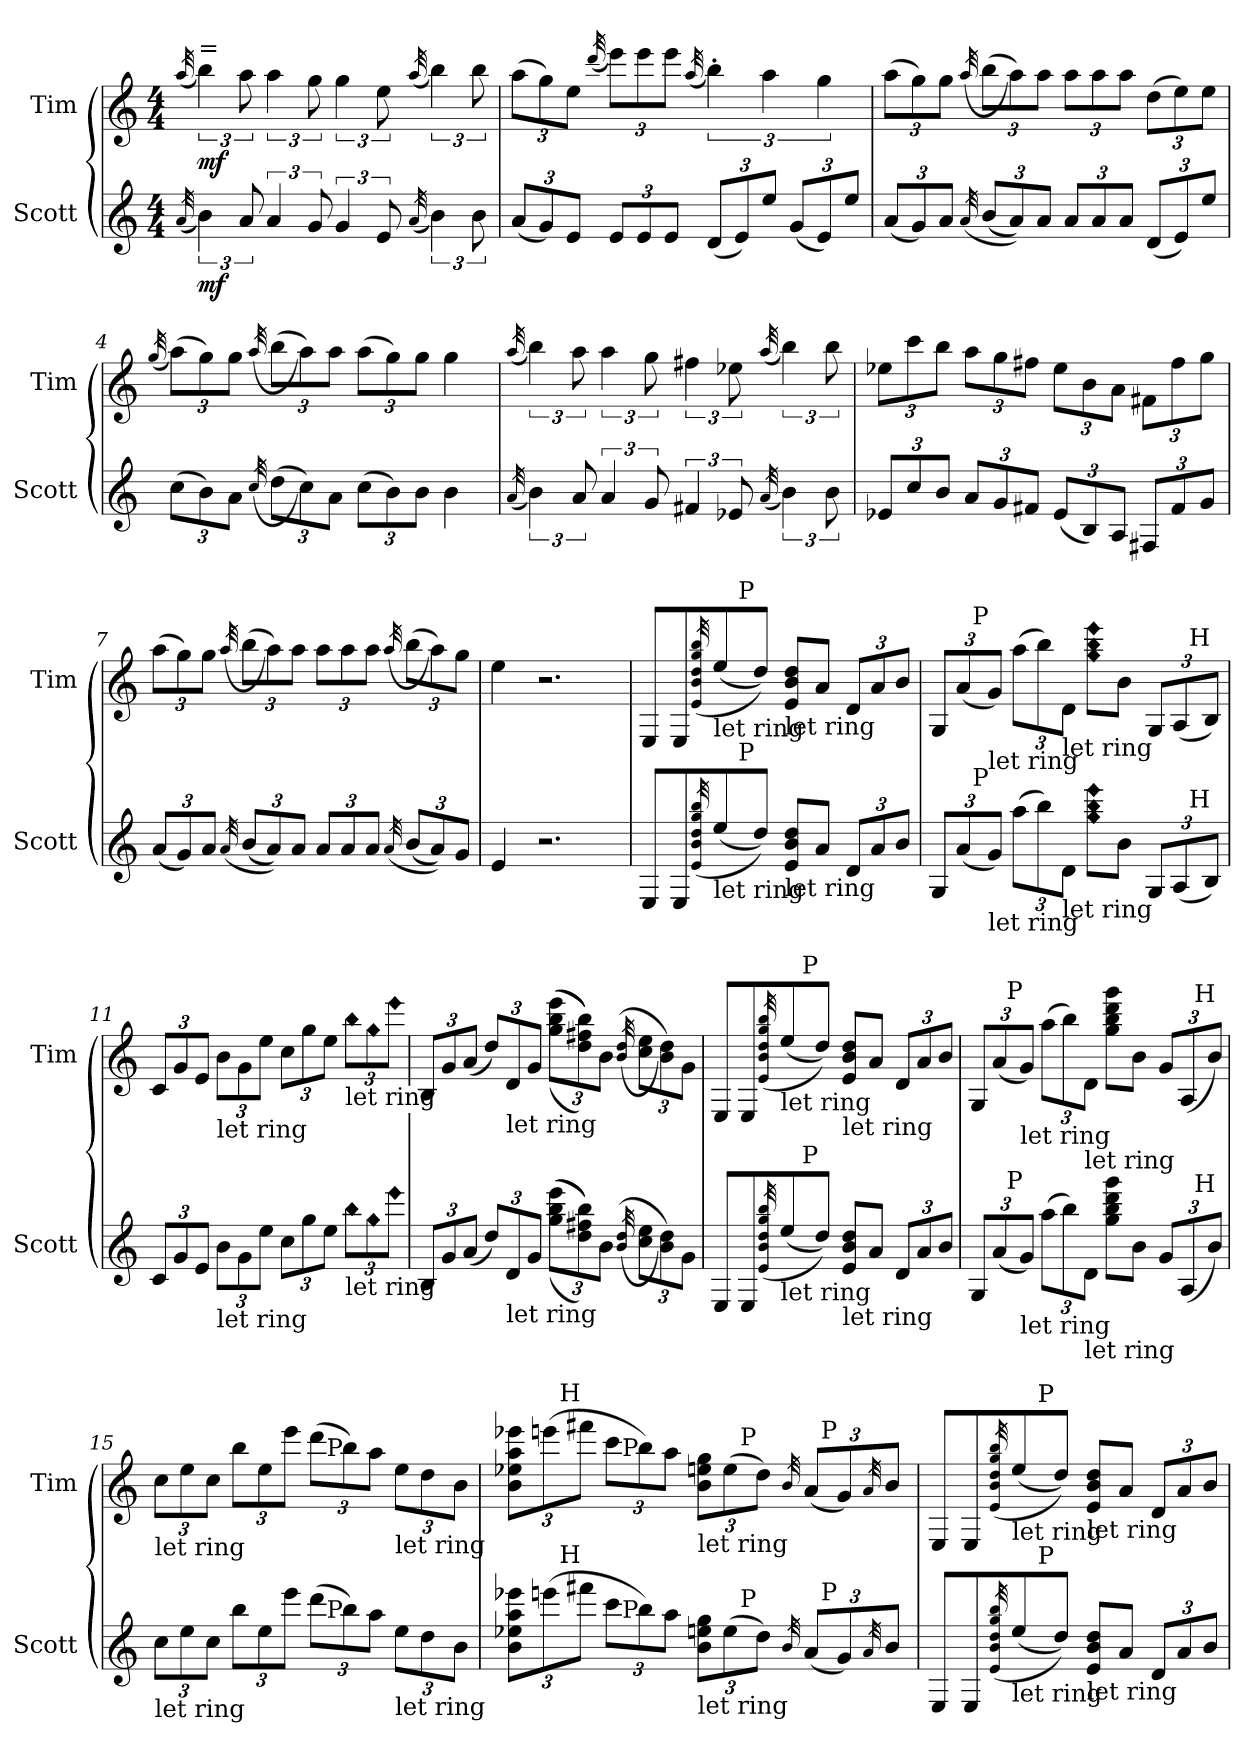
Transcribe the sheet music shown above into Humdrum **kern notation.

**kern	**dynam	**kern	**dynam
*part2	*part2	*part1	*part1
*staff2	*staff2	*staff1	*staff1
*I"Scott	*	*I"Tim	*
*I'Scott	*	*I'Tim	*
*clefG2	*	*clefG2	*
*ITrd7c12	*	*ITrd7c12	*
*k[]	*	*k[]	*
*C:	*	*C:	*
*M4/4	*	*M4/4	*
*MM125	*	*MM125	*
=1	=1	=1	=1
(32qA/	.	(32qa/	.
!	!	!LO:TX:t==	!
!	!LO:DY:b	!	!LO:DY:b
6B\)	mf	6b\)	mf
12A/	.	12a\	.
6A/	.	6a\	.
12G/	.	12g\	.
6G/	.	6g\	.
12E/	.	12e\	.
(32qA/	.	(32qa/	.
6B\)	.	6b\)	.
12B\	.	12b\	.
=2	=2	=2	=2
*Xbrackettup	*	*Xbrackettup	*
(12A/L	.	(12a\L	.
12G/)	.	12g\)	.
12E/J	.	12e\J	.
.	.	(32qdd/	.
12E/L	.	12ee\L)	.
12E/	.	12ee\	.
12E/J	.	12ee\J	.
.	.	(32qa/	.
*	*	*brackettup	*
(12D/L	.	6b'\)	.
12E/)	.	.	.
12e/J	.	6a\	.
(12G/L	.	.	.
12E/)	.	6g\	.
12e/J	.	.	.
!!LO:LB:g=z
=3	=3	=3	=3
*	*	*Xbrackettup	*
(12A/L	.	(12a\L	.
12G/)	.	12g\)	.
12A/J	.	12g\J	.
(32qA/	.	(32qa/	.
(12B/L	.	(12b\L	.
12A/))	.	12a\))	.
12A/J	.	12a\J	.
12A/L	.	12a\L	.
12A/	.	12a\	.
12A/J	.	12a\J	.
(12D/L	.	(12d\L	.
12E/)	.	12e\)	.
12e/J	.	12e\J	.
=4	=4	=4	=4
.	.	(32qg/	.
(12c\L	.	(12a\L)	.
12B\)	.	12g\)	.
12A\J	.	12g\J	.
(32qc/	.	(32qa/	.
(12d\L	.	(12b\L	.
12c\))	.	12a\))	.
12A\J	.	12a\J	.
(12c\L	.	(12a\L	.
12B\)	.	12g\)	.
12B\J	.	12g\J	.
4B\	.	4g\	.
!!LO:LB:g=z
=5	=5	=5	=5
(32qA/	.	(32qa/	.
*brackettup	*	*brackettup	*
6B\)	.	6b\)	.
12A/	.	12a\	.
6A/	.	6a\	.
12G/	.	12g\	.
6F#X/	.	6f#X\	.
12E-X/	.	12e-X\	.
(32qA/	.	(32qa/	.
6B\)	.	6b\)	.
12B\	.	12b\	.
=6	=6	=6	=6
*Xbrackettup	*	*Xbrackettup	*
12E-X/L	.	12e-X\L	.
12c/	.	12cc\	.
12B/J	.	12b\J	.
12A/L	.	12a\L	.
12G/	.	12g\	.
12F#X/J	.	12f#X\J	.
(12E-/L	.	12e-\L	.
12BB/)	.	12B\	.
12AA/J	.	12A\J	.
12FF#X/L	.	12F#X\L	.
12F#/	.	12f#\	.
12G/J	.	12g\J	.
!!LO:LB:g=z
=7	=7	=7	=7
(12A/L	.	(12a\L	.
12G/)	.	12g\)	.
12A/J	.	12g\J	.
(32qA/	.	(32qa/	.
(12B/L	.	(12b\L	.
12A/))	.	12a\))	.
12A/J	.	12a\J	.
12A/L	.	12a\L	.
12A/	.	12a\	.
12A/J	.	12a\J	.
(32qA/	.	(32qa/	.
(12B/L	.	(12b\L	.
12A/))	.	12a\))	.
12G/J	.	12g\J	.
=8	=8	=8	=8
4E/	.	4e\	.
2.r	.	2.r	.
=9	=9	=9	=9
*^	*	*^	*
8EE/L	3ryy	.	8EE/L	3ryy	.
8EE/	.	.	8EE/	.	.
(32qE/ 32qB/ 32qd/ 32qg/ 32qb/	.	.	(32qE/ 32qB/ 32qd/ 32qg/ 32qb/	.	.
!	!	!	!LO:TX:b:t=let ring	!	!
!LO:TX:b:t=let ring	!	!	!	!	!
(8e/	.	.	(8e/	.	.
!	!	!	!	!LO:TX:a:t=P	!
!	!LO:TX:a:t=P	!	!	!	!
.	3%2ryy	.	.	3%2ryy	.
8d/J))	.	.	8d/J))	.	.
!	!	!	!LO:TX:b:t=let ring	!	!
!LO:TX:b:t=let ring	!	!	!	!	!
8E/ 8B/ 8d/L	.	.	8E/ 8B/ 8d/L	.	.
8A/J	.	.	8A/J	.	.
12D/L	.	.	12D/L	.	.
12A/	.	.	12A/	.	.
12B/J	.	.	12B/J	.	.
!!LO:LB:g=z
=10	=10	=10	=10	=10	=10
*	*^	*	*	*^	*
12GG/L	8ryy	2..ryy	.	12GG/L	8ryy	2..ryy	.
(12A/	.	.	.	(12A/	.	.	.
!	!	!	!	!	!LO:TX:a:t=P	!	!
!	!LO:TX:a:t=P	!	!	!	!	!	!
.	2..ryy	.	.	.	2..ryy	.	.
!	!	!	!	!LO:TX:b:t=let ring	!	!	!
!LO:TX:b:t=let ring	!	!	!	!	!	!	!
12G/J)	.	.	.	12G/J)	.	.	.
(12a\L	.	.	.	(12a\L	.	.	.
12b\)	.	.	.	12b\)	.	.	.
!	!	!	!	!LO:TX:b:t=let ring	!	!	!
!LO:TX:b:t=let ring	!	!	!	!	!	!	!
12D\J	.	.	.	12D\J	.	.	.
!LO:N:n=1:head=diamond	!	!	!	!	!	!	!
!LO:N:n=2:head=diamond	!	!	!	!	!	!	!
!LO:N:n=3:head=diamond	!	!	!	!LO:N:n=1:head=diamond	!	!	!
!	!	!	!	!LO:N:n=2:head=diamond	!	!	!
!	!	!	!	!LO:N:n=3:head=diamond	!	!	!
8g\ 8b\ 8ee\L	.	.	.	8g\ 8b\ 8ee\L	.	.	.
8B\J	.	.	.	8B\J	.	.	.
12GG/L	.	.	.	12GG/L	.	.	.
(12AA/	.	.	.	(12AA/	.	.	.
!	!	!	!	!	!	!LO:TX:a:t=H	!
!	!	!LO:TX:a:t=H	!	!	!	!	!
.	.	8ryy	.	.	.	8ryy	.
12BB/J)	.	.	.	12BB/J)	.	.	.
*v	*v	*v	*	*	*	*	*
*	*	*v	*v	*v	*
=11	=11	=11	=11
12C/L	.	12C/L	.
12G/	.	12G/	.
12E/J	.	12E/J	.
!	!	!LO:TX:b:t=let ring	!
!LO:TX:b:t=let ring	!	!	!
12B\L	.	12B\L	.
12G\	.	12G\	.
12e\J	.	12e\J	.
12c\L	.	12c\L	.
12g\	.	12g\	.
12e\J	.	12e\J	.
!	!	!LO:TX:b:t=let ring	!
!LO:TX:b:t=let ring	!	!	!
!LO:N:head=diamond	!	!LO:N:head=diamond	!
12b\L	.	12b\L	.
!LO:N:head=diamond	!	!LO:N:head=diamond	!
12g\	.	12g\	.
!LO:N:head=diamond	!	!LO:N:head=diamond	!
12ee\J	.	12ee\J	.
=12	=12	=12	=12
12BB/L	.	12BB/L	.
12G/	.	12G/	.
(12A/J	.	(12A/J	.
12d/L)	.	12d/L)	.
!	!	!LO:TX:b:t=let ring	!
!LO:TX:b:t=let ring	!	!	!
12D/	.	12D/	.
12G/J	.	12G/J	.
(((12g\ 12b\ 12ee\L	.	(((12g\ 12b\ 12ee\L	.
12d\ 12f#X\ 12b\)))	.	12d\ 12f#X\ 12b\)))	.
12B\J	.	12B\J	.
((32qB/ 32qd/	.	((32qB/ 32qd/	.
12c\ 12e\L	.	12c\ 12e\L	.
12B\ 12d\))	.	12B\ 12d\))	.
12G\J	.	12G\J	.
!!LO:PB:g=z
=13	=13	=13	=13
*^	*	*^	*
8EE/L	3ryy	.	8EE/L	3ryy	.
8EE/	.	.	8EE/	.	.
(32qE/ 32qB/ 32qd/ 32qg/ 32qb/	.	.	(32qE/ 32qB/ 32qd/ 32qg/ 32qb/	.	.
!	!	!	!LO:TX:b:t=let ring	!	!
!LO:TX:b:t=let ring	!	!	!	!	!
(8e/	.	.	(8e/	.	.
!	!	!	!	!LO:TX:a:t=P	!
!	!LO:TX:a:t=P	!	!	!	!
.	3%2ryy	.	.	3%2ryy	.
8d/J))	.	.	8d/J))	.	.
!	!	!	!LO:TX:b:t=let ring	!	!
!LO:TX:b:t=let ring	!	!	!	!	!
8E/ 8B/ 8d/L	.	.	8E/ 8B/ 8d/L	.	.
8A/J	.	.	8A/J	.	.
12D/L	.	.	12D/L	.	.
12A/	.	.	12A/	.	.
12B/J	.	.	12B/J	.	.
=14	=14	=14	=14	=14	=14
*	*^	*	*	*^	*
12GG/L	8ryy	2..ryy	.	12GG/L	8ryy	2..ryy	.
(12A/	.	.	.	(12A/	.	.	.
!	!	!	!	!	!LO:TX:a:t=P	!	!
!	!LO:TX:a:t=P	!	!	!	!	!	!
.	2..ryy	.	.	.	2..ryy	.	.
!	!	!	!	!LO:TX:b:t=let ring	!	!	!
!LO:TX:b:t=let ring	!	!	!	!	!	!	!
12G/J)	.	.	.	12G/J)	.	.	.
(12a\L	.	.	.	(12a\L	.	.	.
12b\)	.	.	.	12b\)	.	.	.
!	!	!	!	!LO:TX:b:t=let ring	!	!	!
!LO:TX:b:t=let ring	!	!	!	!	!	!	!
12D\J	.	.	.	12D\J	.	.	.
8g\ 8b\ 8dd\ 8gg\L	.	.	.	8g\ 8b\ 8dd\ 8gg\L	.	.	.
8B\J	.	.	.	8B\J	.	.	.
12G/L	.	.	.	12G/L	.	.	.
(12AA/	.	.	.	(12AA/	.	.	.
!	!	!	!	!	!	!LO:TX:a:t=H	!
!	!	!LO:TX:a:t=H	!	!	!	!	!
.	.	8ryy	.	.	.	8ryy	.
12B/J)	.	.	.	12B/J)	.	.	.
=15	=15	=15	=15	=15	=15	=15	=15
!	!	!	!	!LO:TX:b:t=let ring	!	!	!
!LO:TX:b:t=let ring	!	!	!	!	!	!	!
*	*v	*v	*	*	*	*	*
*	*	*	*	*v	*v	*
12c\L	3ryy	.	12c\L	3ryy	.
12e\	.	.	12e\	.	.
12c\J	.	.	12c\J	.	.
12b\L	.	.	12b\L	.	.
12e\	6ryy	.	12e\	6ryy	.
12ee\J	.	.	12ee\J	.	.
(12dd\L	24ryy	.	(12dd\L	24ryy	.
!	!	!	!	!LO:TX:a:t=P	!
!	!LO:TX:a:t=P	!	!	!	!
.	3ryy	.	.	3ryy	.
12b\)	.	.	12b\)	.	.
12a\J	.	.	12a\J	.	.
!	!	!	!LO:TX:b:t=let ring	!	!
!LO:TX:b:t=let ring	!	!	!	!	!
12e\L	.	.	12e\L	.	.
12d\	.	.	12d\	.	.
.	12.ryy	.	.	12.ryy	.
12B\J	.	.	12B\J	.	.
!!LO:LB:g=z
=16	=16	=16	=16	=16	=16
!	!	!	!LO:TX:b:t=let ring	!	!
!LO:TX:b:t=let ring	!	!	!	!	!
*^	*^	*	*^	*^	*
*	*	*^	*	*	*	*	*^	*	*
12B\ 12e-X\ 12a\ 12ee-X\L	8ryy	6..ryy	2ryy	3%2ryy	.	12B\ 12e-X\ 12a\ 12ee-X\L	8ryy	6..ryy	2ryy	3%2ryy	.
(12een\	.	.	.	.	.	(12een\	.	.	.	.	.
!	!	!	!	!	!	!	!LO:TX:a:t=H	!	!	!	!
!	!LO:TX:a:t=H	!	!	!	!	!	!	!	!	!	!
.	2..ryy	.	.	.	.	.	2..ryy	.	.	.	.
12ff#X\J	.	.	.	.	.	12ff#X\J	.	.	.	.	.
12cc\L	.	.	.	.	.	12cc\L	.	.	.	.	.
!	!	!	!	!	!	!	!	!LO:TX:a:t=P	!	!	!
!	!	!LO:TX:a:t=P	!	!	!	!	!	!	!	!	!
.	.	3%2ryy	.	.	.	.	.	3%2ryy	.	.	.
12b\)	.	.	.	.	.	12b\)	.	.	.	.	.
12a\J	.	.	.	.	.	12a\J	.	.	.	.	.
!	!	!	!	!	!	!LO:TX:b:t=let ring	!	!	!	!	!
!LO:TX:b:t=let ring	!	!	!	!	!	!	!	!	!	!	!
12B\ 12en\ 12g\L	.	.	8ryy	.	.	12B\ 12en\ 12g\L	.	.	8ryy	.	.
(12e\	.	.	.	.	.	(12e\	.	.	.	.	.
!	!	!	!	!	!	!	!	!	!LO:TX:a:t=P	!	!
!	!	!	!LO:TX:a:t=P	!	!	!	!	!	!	!	!
.	.	.	4.ryy	.	.	.	.	.	4.ryy	.	.
12d\J)	.	.	.	12.ryy	.	12d\J)	.	.	.	12.ryy	.
32qB/	.	.	.	.	.	32qB/	.	.	.	.	.
(12A/L	.	.	.	.	.	(12A/L	.	.	.	.	.
!	!	!	!	!	!	!	!	!	!	!LO:TX:a:t=P	!
!	!	!	!	!LO:TX:a:t=P	!	!	!	!	!	!	!
.	.	.	.	6ryy	.	.	.	.	.	6ryy	.
12G/)	.	.	.	.	.	12G/)	.	.	.	.	.
32qA/	.	.	.	.	.	32qA/	.	.	.	.	.
12B/J	.	.	.	.	.	12B/J	.	.	.	.	.
.	.	24ryy	.	24ryy	.	.	.	24ryy	.	24ryy	.
*	*v	*v	*v	*v	*	*	*	*	*	*	*
*	*	*	*	*v	*v	*v	*v	*
=17	=17	=17	=17	=17	=17
8EE/L	3ryy	.	8EE/L	3ryy	.
8EE/	.	.	8EE/	.	.
(32qE/ 32qB/ 32qd/ 32qg/ 32qb/	.	.	(32qE/ 32qB/ 32qd/ 32qg/ 32qb/	.	.
!	!	!	!LO:TX:b:t=let ring	!	!
!LO:TX:b:t=let ring	!	!	!	!	!
(8e/	.	.	(8e/	.	.
!	!	!	!	!LO:TX:a:t=P	!
!	!LO:TX:a:t=P	!	!	!	!
.	3%2ryy	.	.	3%2ryy	.
8d/J))	.	.	8d/J))	.	.
!	!	!	!LO:TX:b:t=let ring	!	!
!LO:TX:b:t=let ring	!	!	!	!	!
8E/ 8B/ 8d/L	.	.	8E/ 8B/ 8d/L	.	.
8A/J	.	.	8A/J	.	.
12D/L	.	.	12D/L	.	.
12A/	.	.	12A/	.	.
12B/J	.	.	12B/J	.	.
*v	*v	*	*	*	*
*	*	*v	*v	*
=	=	=	=
*-	*-	*-	*-
